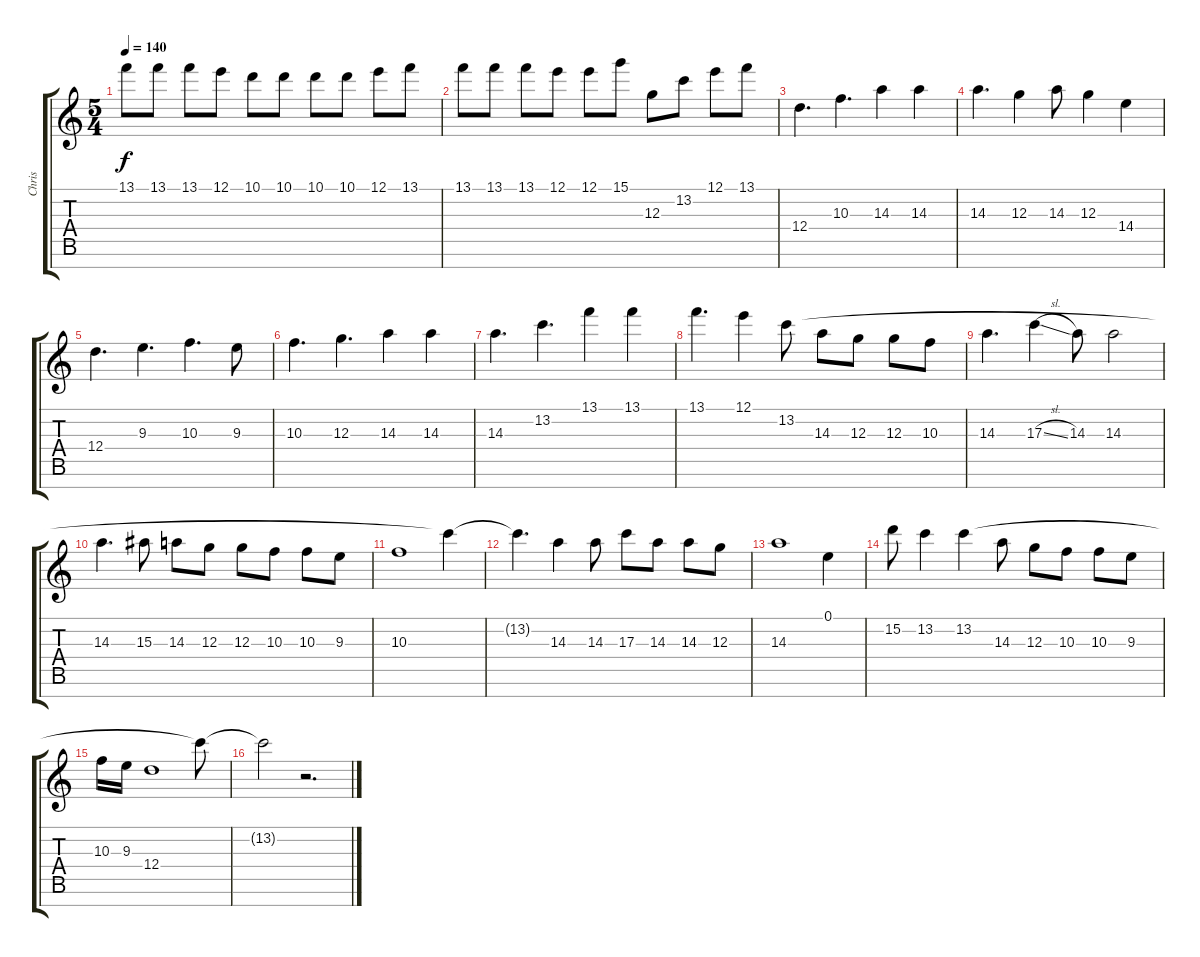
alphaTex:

\track ("Chris" "Chris") {instrument overdrivenguitar}
\staff {score tabs}
\tuning (E4 B3 G3 D3 A2 E2 B1) {hide}
\ts (5 4)
\tempo 140
\clef g2
\ks c
13.1.8{dy f} 13.1.8 13.1.8 12.1.8 10.1.8 10.1.8 10.1.8 10.1.8 12.1.8 13.1.8 |
13.1.8 13.1.8 13.1.8 12.1.8 12.1.8 15.1.8 12.3.8 13.2.8 12.1.8 13.1.8 |
12.4.4{d} 10.3.4{d} 14.3.4 14.3.4 |
14.3.4{d} 12.3.4 14.3.8 12.3.4 14.4.4 |
12.4.4{d} 9.3.4{d} 10.3.4{d} 9.3.8 |
10.3.4{d} 12.3.4{d} 14.3.4 14.3.4 |
14.3.4{d} 13.2.4{d} 13.1.4 13.1.4 |
13.1.4{d} 12.1.4 13.2.8 14.3.8 12.3.8 12.3.8 10.3.8 |
14.3.4{d} 17.3{sl}.4 14.3.8 14.3.2 |
14.3.4{d} 15.3.8 14.3.8 12.3.8 12.3.8 10.3.8 10.3.8 9.3.8 |
10.3.1 13.2{t}.4 |
13.2{t}.4{d} 14.3.4 14.3.8 17.3.8 14.3.8 14.3.8 12.3.8 |
14.3.1 0.1.4 |
15.2.8 13.2.4 13.2.4 14.3.8 12.3.8 10.3.8 10.3.8 9.3.8 |
10.3.16 9.3.16 12.4.1 13.2{t}.8 |
13.2{t}.2 r.2{d}
